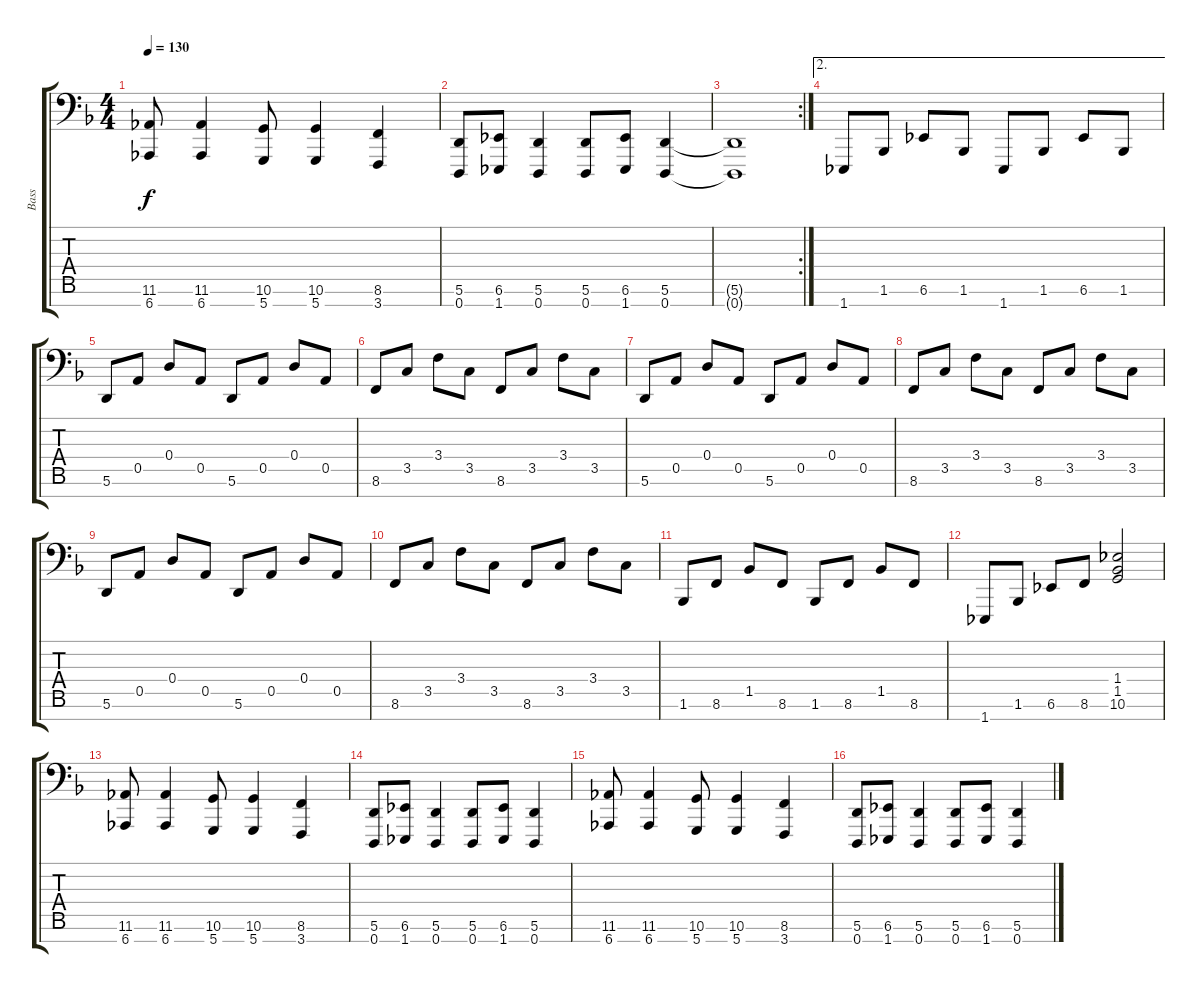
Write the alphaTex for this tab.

\track ("Bass" "Bass") {instrument acousticgrandpiano}
\staff {score tabs}
\tuning (E4 B3 G3 D3 A2 A1 D1) {hide}
\ts (4 4)
\tempo 130
\clef f4
\ks f
(11.6 6.7).8{dy f} (11.6 6.7).4 (10.6 5.7).8 (10.6 5.7).4 (8.6 3.7).4 |
(5.6 0.7).8 (6.6 1.7).8 (5.6 0.7).4 (5.6 0.7).8 (6.6 1.7).8 (5.6 0.7).4 |
\rc 2
(5.6{t} 0.7{t}).1 |
\ae 2
1.7.8 1.6.8 6.6.8 1.6.8 1.7.8 1.6.8 6.6.8 1.6.8 |
5.6.8 0.5.8 0.4.8 0.5.8 5.6.8 0.5.8 0.4.8 0.5.8 |
8.6.8 3.5.8 3.4.8 3.5.8 8.6.8 3.5.8 3.4.8 3.5.8 |
5.6.8 0.5.8 0.4.8 0.5.8 5.6.8 0.5.8 0.4.8 0.5.8 |
8.6.8 3.5.8 3.4.8 3.5.8 8.6.8 3.5.8 3.4.8 3.5.8 |
5.6.8 0.5.8 0.4.8 0.5.8 5.6.8 0.5.8 0.4.8 0.5.8 |
8.6.8 3.5.8 3.4.8 3.5.8 8.6.8 3.5.8 3.4.8 3.5.8 |
1.6.8 8.6.8 1.5.8 8.6.8 1.6.8 8.6.8 1.5.8 8.6.8 |
1.7.8 1.6.8 6.6.8 8.6.8 (1.4 1.5 10.6).2 |
(11.6 6.7).8 (11.6 6.7).4 (10.6 5.7).8 (10.6 5.7).4 (8.6 3.7).4 |
(5.6 0.7).8 (6.6 1.7).8 (5.6 0.7).4 (5.6 0.7).8 (6.6 1.7).8 (5.6 0.7).4 |
(11.6 6.7).8 (11.6 6.7).4 (10.6 5.7).8 (10.6 5.7).4 (8.6 3.7).4 |
(5.6 0.7).8 (6.6 1.7).8 (5.6 0.7).4 (5.6 0.7).8 (6.6 1.7).8 (5.6 0.7).4
